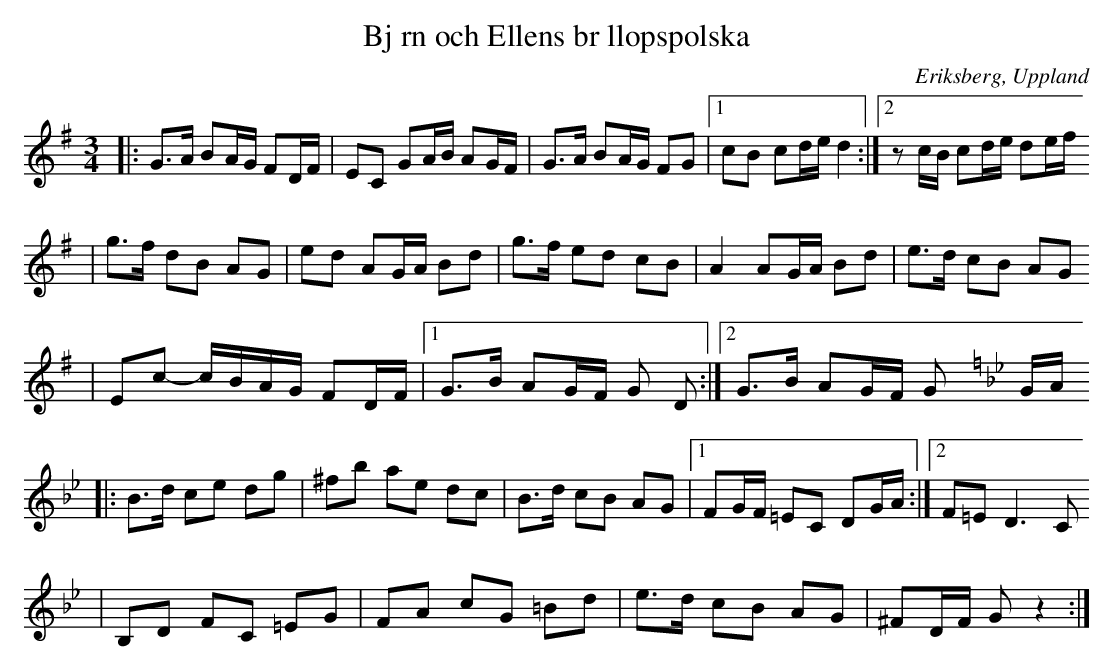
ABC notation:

X:1
T:Bj rn och Ellens br llopspolska
O:Eriksberg, Uppland
M:3/4
L:1/8
K:G
|: G>A BA/G/ FD/F/    | EC GA/B/ AG/F/                | G>A BA/G/ FG                          |1 cB cd/e/ d2          :|2 z c/B/ cd/e/ de/f/
| g>f dB AG                 | ed AG/A/ Bd                     | g>f ed cB                                  | A2 AG/A/ Bd           | e>d cB AG
| Ec- c/B/A/G/ FD/F/  |1 G>B AG/F/ G D               :|2 G>B AG/F/ G [K: Gm] G/A/
|: B>d ce dg                | ^fb ae dc                           | B>d cB AG                                |1 FG/F/ =EC DG/A/ :|2 F=E D3 C
| B,D FC =EG               | FA cG =Bd                        | e>d cB AG                                | ^FD/F/ G z2             :|
